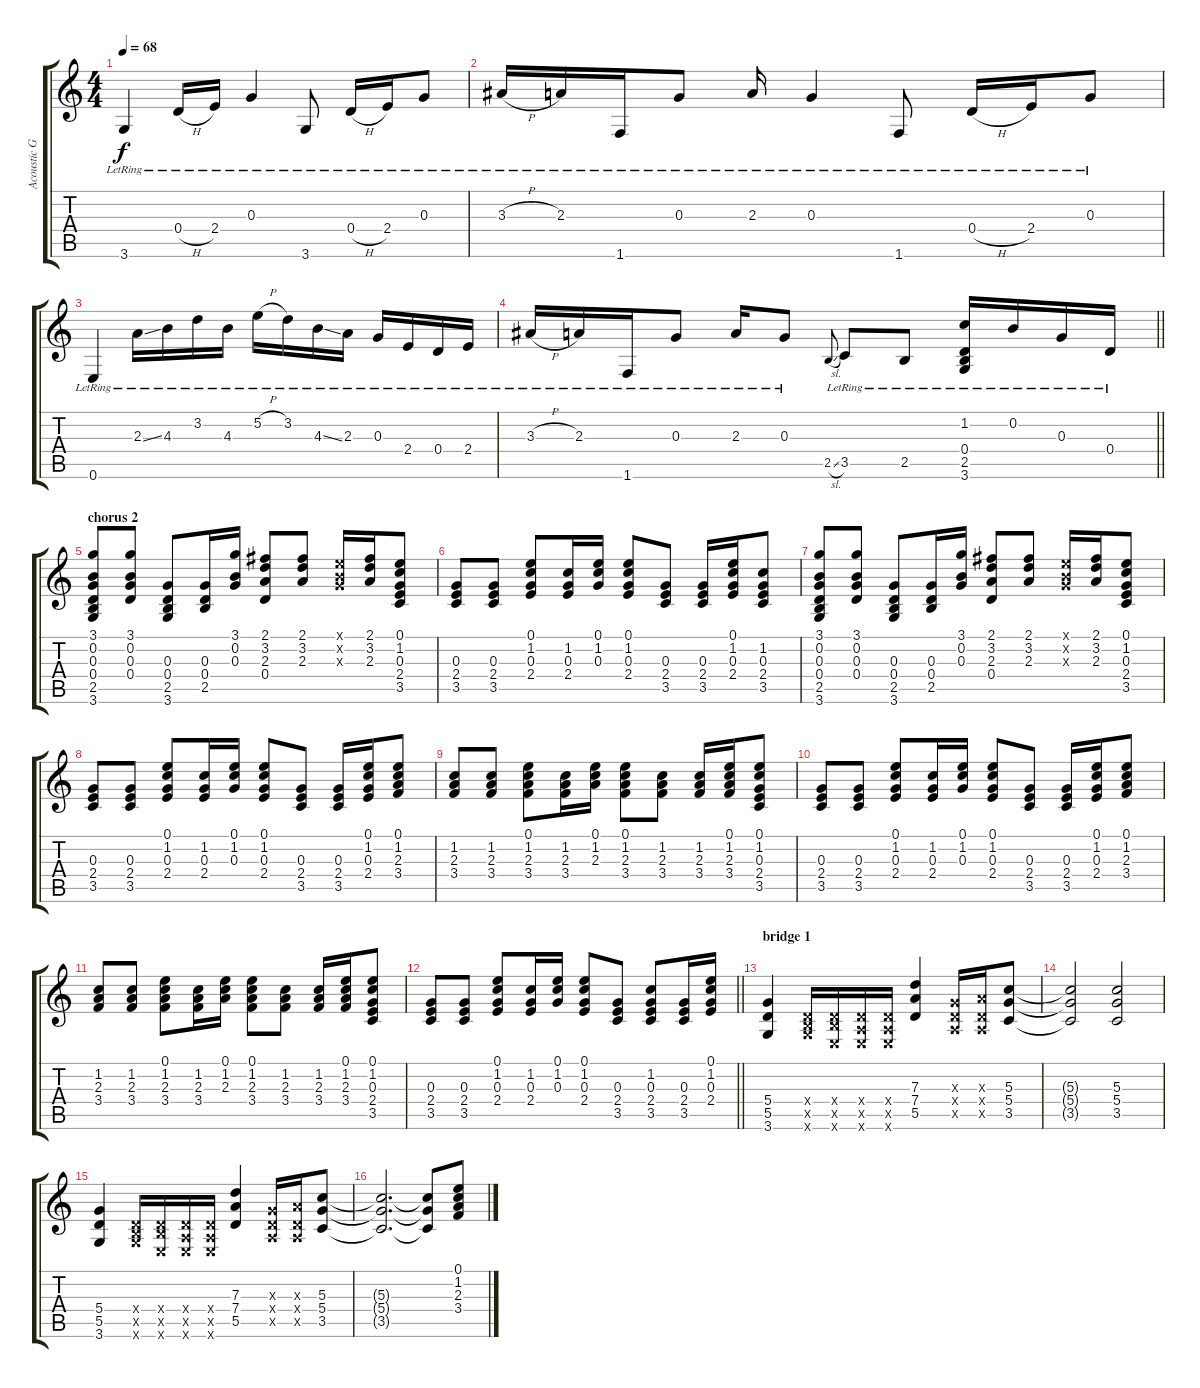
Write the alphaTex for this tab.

\track ("Acoustic Gtr. 1" "Acoustic G") {instrument electricguitarjazz}
\staff {score tabs}
\tuning (E4 B3 G3 D3 A2 E2) {hide}
\ts (4 4)
\tempo 68
\clef g2
\ks c
3.6{lr}.4{dy f} 0.4{h lr}.16 2.4{lr}.16 0.3{lr}.4 3.6{lr}.8 0.4{h lr}.16 2.4{lr}.16 0.3{lr}.8 |
3.3{h lr}.16 2.3{lr}.16 1.6{lr}.16 0.3{lr}.8 2.3{lr}.16 0.3{lr}.4 1.6{lr}.8 0.4{h lr}.16 2.4{lr}.16 0.3{lr}.8 |
0.6{lr}.4 2.3{ss lr}.16 4.3{lr}.16 3.2{lr}.16 4.3{lr}.16 5.2{h lr}.16 3.2{lr}.16 4.3{ss lr}.16 2.3{lr}.16 0.3{lr}.16 2.4{lr}.16 0.4{lr}.16 2.4{lr}.16 |
\barLineRight lightlight
3.3{h lr}.16 2.3{lr}.16 1.6{lr}.16 0.3{lr}.8 2.3{lr}.16 0.3{lr}.8 2.5{sl}.8{gr onbeat} 3.5{lr}.8 2.5{lr}.8 (1.2{lr} 0.4{lr} 2.5{lr} 3.6{lr}).16 0.2{lr}.16 0.3{lr}.16 0.4{lr}.16 |
\section ("" "chorus 2")
(3.1 0.2 0.3 0.4 2.5 3.6).8 (3.1 0.2 0.3 0.4).8 (0.3 0.4 2.5 3.6).8 (0.3 0.4 2.5).16 (3.1 0.2 0.3).16 (2.1 3.2 2.3 0.4).8 (2.1 3.2 2.3).8 (0.1{x} 0.2{x} 0.3{x}).16 (2.1 3.2 2.3).16 (0.1 1.2 0.3 2.4 3.5).8 |
(0.3 2.4 3.5).8 (0.3 2.4 3.5).8 (0.1 1.2 0.3 2.4).8 (1.2 0.3 2.4).16 (0.1 1.2 0.3).16 (0.1 1.2 0.3 2.4).8 (0.3 2.4 3.5).8 (0.3 2.4 3.5).16 (0.1 1.2 0.3 2.4).16 (1.2 0.3 2.4 3.5).8 |
(3.1 0.2 0.3 0.4 2.5 3.6).8 (3.1 0.2 0.3 0.4).8 (0.3 0.4 2.5 3.6).8 (0.3 0.4 2.5).16 (3.1 0.2 0.3).16 (2.1 3.2 2.3 0.4).8 (2.1 3.2 2.3).8 (0.1{x} 0.2{x} 0.3{x}).16 (2.1 3.2 2.3).16 (0.1 1.2 0.3 2.4 3.5).8 |
(0.3 2.4 3.5).8 (0.3 2.4 3.5).8 (0.1 1.2 0.3 2.4).8 (1.2 0.3 2.4).16 (0.1 1.2 0.3).16 (0.1 1.2 0.3 2.4).8 (0.3 2.4 3.5).8 (0.3 2.4 3.5).16 (0.1 1.2 0.3 2.4).16 (0.1 1.2 2.3 3.4).8 |
(1.2 2.3 3.4).8 (1.2 2.3 3.4).8 (0.1 1.2 2.3 3.4).8 (1.2 2.3 3.4).16 (0.1 1.2 2.3).16 (0.1 1.2 2.3 3.4).8 (1.2 2.3 3.4).8 (1.2 2.3 3.4).16 (0.1 1.2 2.3 3.4).16 (0.1 1.2 0.3 2.4 3.5).8 |
(0.3 2.4 3.5).8 (0.3 2.4 3.5).8 (0.1 1.2 0.3 2.4).8 (1.2 0.3 2.4).16 (0.1 1.2 0.3).16 (0.1 1.2 0.3 2.4).8 (0.3 2.4 3.5).8 (0.3 2.4 3.5).16 (0.1 1.2 0.3 2.4).16 (0.1 1.2 2.3 3.4).8 |
(1.2 2.3 3.4).8 (1.2 2.3 3.4).8 (0.1 1.2 2.3 3.4).8 (1.2 2.3 3.4).16 (0.1 1.2 2.3).16 (0.1 1.2 2.3 3.4).8 (1.2 2.3 3.4).8 (1.2 2.3 3.4).16 (0.1 1.2 2.3 3.4).16 (0.1 1.2 0.3 2.4 3.5).8 |
\barLineRight lightlight
(0.3 2.4 3.5).8 (0.3 2.4 3.5).8 (0.1 1.2 0.3 2.4).8 (1.2 0.3 2.4).16 (0.1 1.2 0.3).16 (0.1 1.2 0.3 2.4).8 (0.3 2.4 3.5).8 (1.2 0.3 2.4 3.5).8 (0.3 2.4 3.5).16 (0.1 1.2 0.3 2.4).16 |
\section ("" "bridge 1")
(5.4 5.5 3.6).4{instrument distortionguitar} (0.4{x} 2.5{x} 3.6{x}).16 (0.4{x} 2.5{x} 0.6{x}).16 (0.4{x} 0.5{x} 0.6{x}).16 (0.4{x} 0.5{x} 0.6{x}).16 (7.3 7.4 5.5).4 (0.3{x} 0.4{x} 0.5{x}).16 (2.3{x} 0.4{x} 0.5{x}).16 (5.3 5.4 3.5).8 |
(5.3{t} 5.4{t} 3.5{t}).2 (5.3 5.4 3.5).2 |
(5.4 5.5 3.6).4 (0.4{x} 2.5{x} 3.6{x}).16 (0.4{x} 2.5{x} 0.6{x}).16 (0.4{x} 0.5{x} 0.6{x}).16 (0.4{x} 0.5{x} 0.6{x}).16 (7.3 7.4 5.5).4 (0.3{x} 0.4{x} 0.5{x}).16 (2.3{x} 0.4{x} 0.5{x}).16 (5.3 5.4 3.5).8 |
(5.3{t} 5.4{t} 3.5{t}).2{d} (5.3{t} 5.4{t} 3.5{t}).8 (0.1 1.2 2.3 3.4).8{volume 9 instrument electricguitarjazz}
